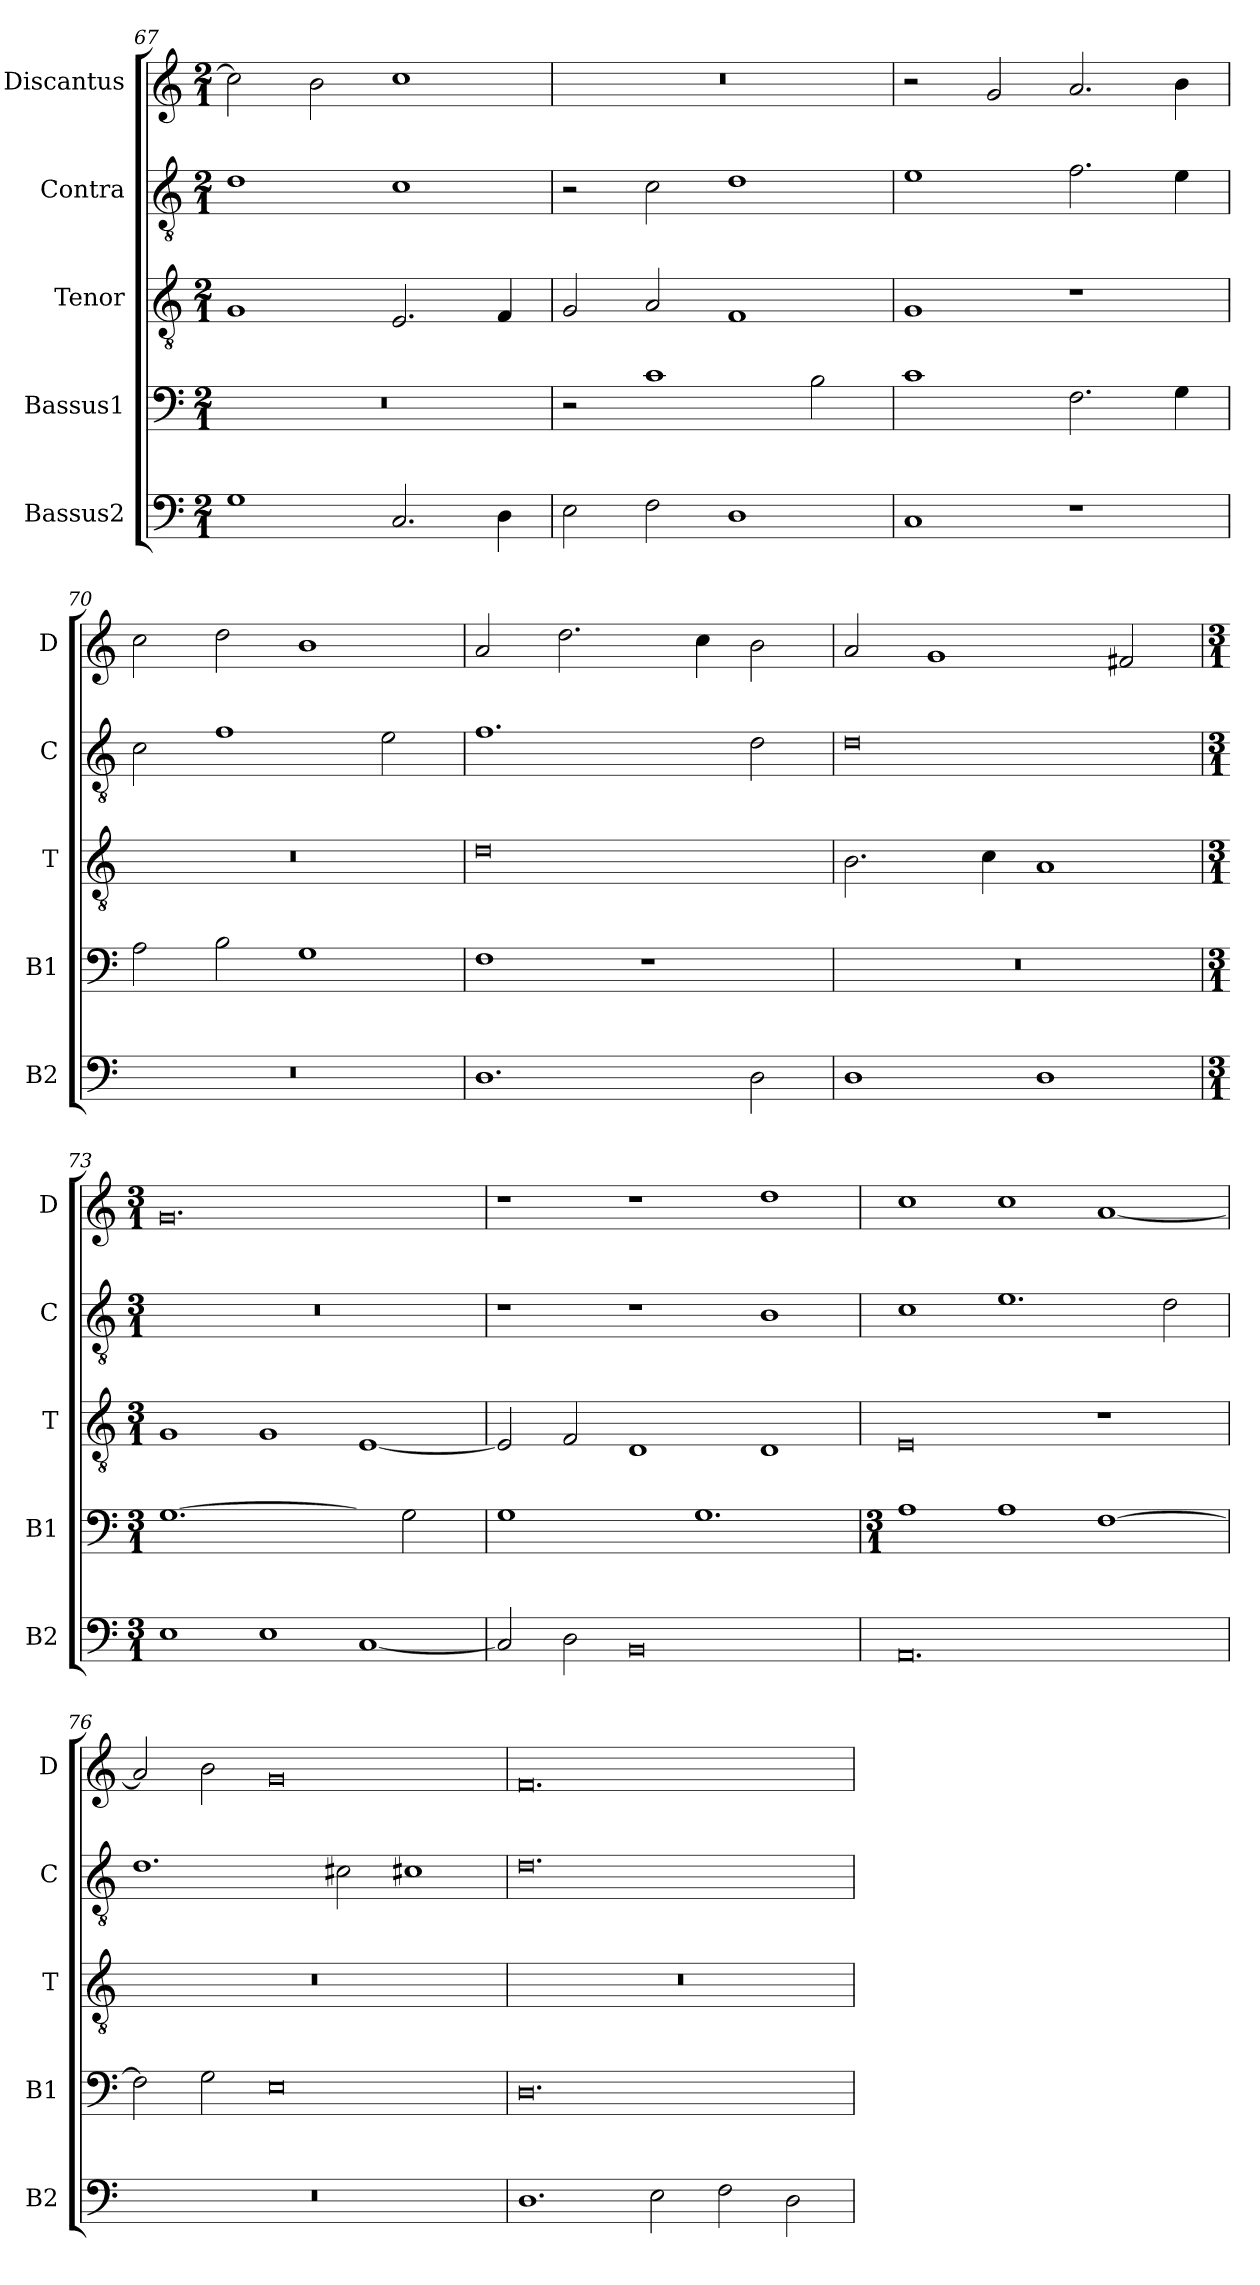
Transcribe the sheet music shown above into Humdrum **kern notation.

**kern	**kern	**kern	**kern	**kern
*part5	*part4	*part3	*part2	*part1
*staff5	*staff4	*staff3	*staff2	*staff1
*I"Bassus2	*I"Bassus1	*I"Tenor	*I"Contra	*I"Discantus
*I'B2	*I'B1	*I'T	*I'C	*I'D
*clefF4	*clefF4	*clefGv2	*clefGv2	*clefG2
*k[]	*k[]	*k[]	*k[]	*k[]
*M2/1	*M2/1	*M2/1	*M2/1	*M2/1
=67	=67	=67	=67	=67
1G	0r	1G	1d	2cc\]
.	.	.	.	2b\
2.C/	.	2.E/	1c	1cc
4D\	.	4F/	.	.
=68	=68	=68	=68	=68
2E\	2r	2G/	2r	0r
2F\	1c	2A/	2c\	.
1D	.	1F	1d	.
.	2B\	.	.	.
=69	=69	=69	=69	=69
1C	1c	1G	1e	2r
.	.	.	.	2g/
1r	2.F\	1r	2.f\	2.a/
.	4G\	.	4e\	4b\
=70	=70	=70	=70	=70
0r	2A\	0r	2c\	2cc\
.	2B\	.	1f	2dd\
.	1G	.	.	1b
.	.	.	2e\	.
=71	=71	=71	=71	=71
1.D	1F	0d	1.f	2a/
.	.	.	.	2.dd\
.	1r	.	.	.
.	.	.	.	4cc\
2D\	.	.	2d\	2b\
=72	=72	=72	=72	=72
1D	0r	2.B\	0d	2a/
.	.	.	.	1g
.	.	4c\	.	.
1D	.	1A	.	.
.	.	.	.	2f#X/
=73	=73	=73	=73	=73
*M3/1	*M3/1	*M3/1	*M3/1	*M3/1
!	!LO:N:vis=1.	!	!	!
1E	[0G\	1G	0.r	0.g
1E	.	1G	.	.
[1C	4G\yy]	[1E	.	.
!	!LO:N:vis=2	!	!	!
.	2.G\	.	.	.
=74	=74	=74	=74	=74
!	!LO:N:vis=1	!	!	!
2C/]	1.G	2E/]	1r	1r
2D\	.	2F/	.	.
0BB	.	1D	1r	1r
.	1.G	.	.	.
.	.	1D	1B	1dd
=75	=75	=75	=75	=75
*	*M3/1	*	*	*
0.AA	1A	0E	1c	1cc
.	1A	.	1.e	1cc
.	[1F	1r	.	[1a
.	.	.	2d\	.
=76	=76	=76	=76	=76
0.r	2F\]	0.r	1.d	2a/]
.	2G\	.	.	2b\
.	0E	.	.	0g
.	.	.	2c#X\	.
.	.	.	1c#X	.
=77	=77	=77	=77	=77
1.D	0.D	0.r	0.d	0.f
2E\	.	.	.	.
2F\	.	.	.	.
2D\	.	.	.	.
=	=	=	=	=
*-	*-	*-	*-	*-
